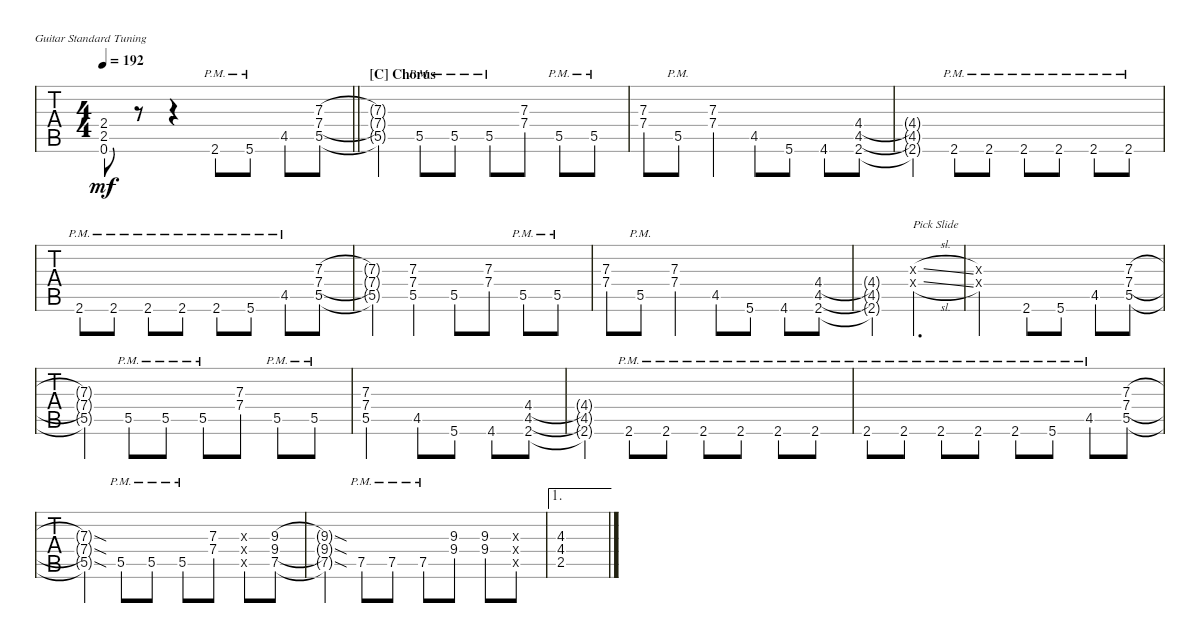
\defaultSystemsLayout 4
\bracketExtendMode nobrackets
\singleTrackTrackNamePolicy hidden
\multiTrackTrackNamePolicy hidden
\otherSystemsTrackNameOrientation horizontal
\defaultBarNumberDisplay Hide
\track ("Electric Guitar" "E-Gt") {instrument overdrivenguitar}
\staff {tabs}
\tuning (E4 B3 G3 D3 A2 E2)
\ts (4 4)
\tempo 192
\clef g2
\barLineRight lightlight
\ks c
(0.6 2.5 2.4).8{dy mf} r.8 r.4 2.6{pm}.8 5.6{pm}.8 4.5.8 (5.5 7.4 7.3).8 |
\section ("C" "Chorus")
(7.3{t} 7.4{t} 5.5{t}).4 5.5{pm}.8 5.5{pm}.8 5.5{pm}.8 (7.4 7.3).8 5.5{pm}.8 5.5{pm}.8 |
(7.4 7.3).8 5.5{pm}.8 (7.4 7.3).4 4.5.8 5.6.8 4.6.8 (2.6 4.5 4.4).8 |
(4.4{t} 4.5{t} 2.6{t}).4 2.6{pm}.8 2.6{pm}.8 2.6{pm}.8 2.6{pm}.8 2.6{pm}.8 2.6{pm}.8 |
2.6{pm}.8 2.6{pm}.8 2.6{pm}.8 2.6{pm}.8 2.6{pm}.8 5.6{pm}.8 4.5{pm}.8 (5.5 7.4 7.3).8 |
(7.3{t} 7.4{t} 5.5{t}).4 (5.5 7.4 7.3).4 5.5.8 (7.4 7.3).8 5.5{pm}.8 5.5{pm}.8 |
(7.4 7.3).8 5.5{pm}.8 (7.4 7.3).4 4.5.8 5.6.8 4.6.8 (2.6 4.5 4.4).8 |
(4.4{t} 4.5{t} 2.6{t}).4 (12.4{sl x} 12.3{sl x}).2{d txt "Pick Slide"} |
(4.4{x} 4.3{x}).2 2.6.8 5.6.8 4.5.8 (5.5 7.4 7.3).8 |
(7.3{t} 7.4{t} 5.5{t}).4 5.5{pm}.8 5.5{pm}.8 5.5{pm}.8 (7.4 7.3).8 5.5{pm}.8 5.5{pm}.8 |
(5.5 7.4 7.3).2 4.5.8 5.6.8 4.6.8 (2.6 4.5 4.4).8 |
(4.4{t} 4.5{t} 2.6{t}).4 2.6{pm}.8 2.6{pm}.8 2.6{pm}.8 2.6{pm}.8 2.6{pm}.8 2.6{pm}.8 |
2.6{pm}.8 2.6{pm}.8 2.6{pm}.8 2.6{pm}.8 2.6{pm}.8 5.6{pm}.8 4.5{pm}.8 (5.5 7.4 7.3).8 |
(7.3{sod t} 7.4{sod t} 5.5{sod t}).4 5.5{pm}.8 5.5{pm}.8 5.5{pm}.8 (7.4 7.3).8 (0.3{x} 0.4{x} 0.5{x}).8 (7.5 9.4 9.3).8 |
(9.3{sod t} 9.4{sod t} 7.5{sod t}).4 7.5{pm}.8 7.5{pm}.8 7.5{pm}.8 (9.4 9.3).8 (9.3 9.4).8 (0.4{x} 0.5{x} 0.3{x}).8 |
\ae 1
(4.3 4.4 2.5).1
